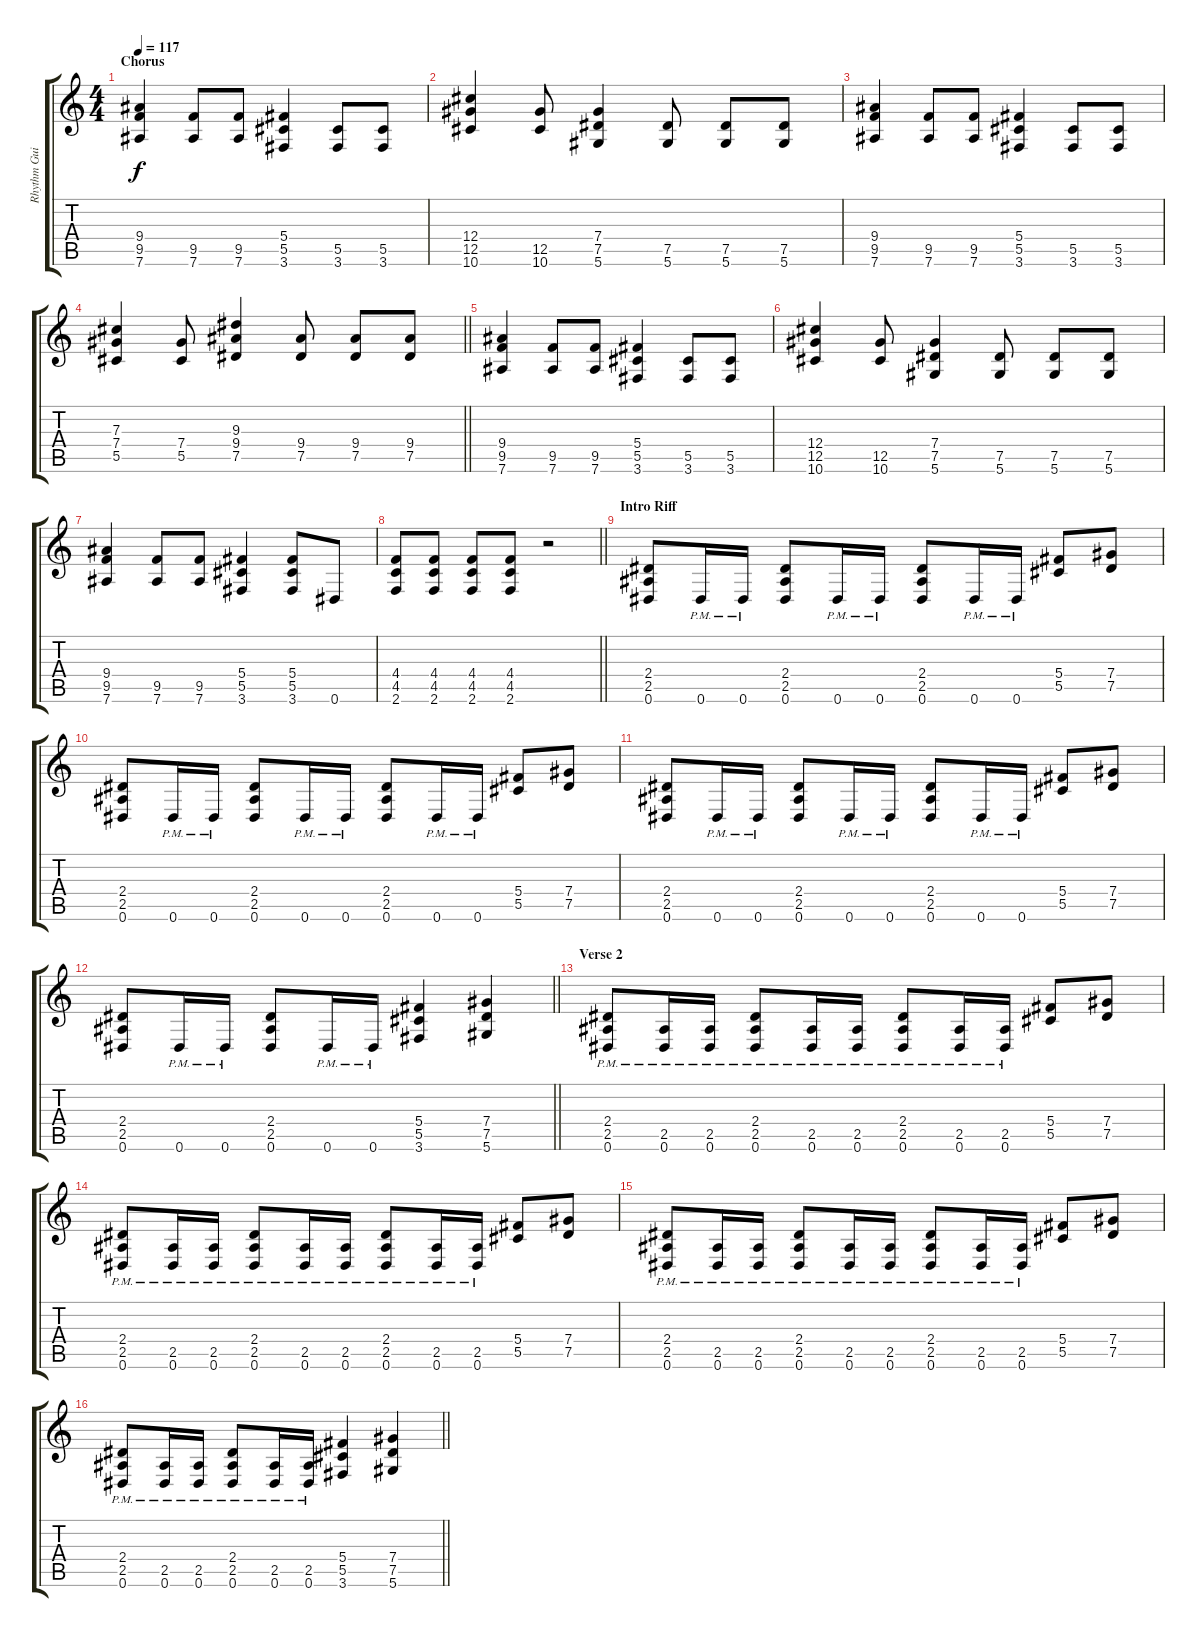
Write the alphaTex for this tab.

\track ("Rhythm Guitar 1" "Rhythm Gui") {instrument overdrivenguitar}
\staff {score tabs}
\tuning (Eb4 Bb3 Gb3 Db3 Ab2 Eb2) {hide}
\ts (4 4)
\section ("" "Chorus")
\tempo 117
\clef g2
\ks c
(9.4 9.5 7.6).4{dy f} (9.5 7.6).8 (9.5 7.6).8 (5.4 5.5 3.6).4 (5.5 3.6).8 (5.5 3.6).8 |
(12.4 12.5 10.6).4 (12.5 10.6).8 (7.4 7.5 5.6).4 (7.5 5.6).8 (7.5 5.6).8 (7.5 5.6).8 |
(9.4 9.5 7.6).4 (9.5 7.6).8 (9.5 7.6).8 (5.4 5.5 3.6).4 (5.5 3.6).8 (5.5 3.6).8 |
\barLineRight lightlight
(7.3 7.4 5.5).4 (7.4 5.5).8 (9.3 9.4 7.5).4 (9.4 7.5).8 (9.4 7.5).8 (9.4 7.5).8 |
(9.4 9.5 7.6).4 (9.5 7.6).8 (9.5 7.6).8 (5.4 5.5 3.6).4 (5.5 3.6).8 (5.5 3.6).8 |
(12.4 12.5 10.6).4 (12.5 10.6).8 (7.4 7.5 5.6).4 (7.5 5.6).8 (7.5 5.6).8 (7.5 5.6).8 |
(9.4 9.5 7.6).4 (9.5 7.6).8 (9.5 7.6).8 (5.4 5.5 3.6).4 (5.4 5.5 3.6).8 0.6.8 |
\barLineRight lightlight
(4.4 4.5 2.6).8 (4.4 4.5 2.6).8 (4.4 4.5 2.6).8 (4.4 4.5 2.6).8 r.2 |
\section ("" "Intro Riff")
(2.4 2.5 0.6).8 0.6{pm}.16 0.6{pm}.16 (2.4 2.5 0.6).8 0.6{pm}.16 0.6{pm}.16 (2.4 2.5 0.6).8 0.6{pm}.16 0.6{pm}.16 (5.4 5.5).8 (7.4 7.5).8 |
(2.4 2.5 0.6).8 0.6{pm}.16 0.6{pm}.16 (2.4 2.5 0.6).8 0.6{pm}.16 0.6{pm}.16 (2.4 2.5 0.6).8 0.6{pm}.16 0.6{pm}.16 (5.4 5.5).8 (7.4 7.5).8 |
(2.4 2.5 0.6).8 0.6{pm}.16 0.6{pm}.16 (2.4 2.5 0.6).8 0.6{pm}.16 0.6{pm}.16 (2.4 2.5 0.6).8 0.6{pm}.16 0.6{pm}.16 (5.4 5.5).8 (7.4 7.5).8 |
\barLineRight lightlight
(2.4 2.5 0.6).8 0.6{pm}.16 0.6{pm}.16 (2.4 2.5 0.6).8 0.6{pm}.16 0.6{pm}.16 (5.4 5.5 3.6).4 (7.4 7.5 5.6).4 |
\section ("" "Verse 2")
(2.4{pm} 2.5{pm} 0.6).8 (2.5{pm} 0.6{pm}).16 (2.5{pm} 0.6{pm}).16 (2.4{pm} 2.5{pm} 0.6).8 (2.5{pm} 0.6{pm}).16 (2.5{pm} 0.6{pm}).16 (2.4{pm} 2.5{pm} 0.6).8 (2.5{pm} 0.6{pm}).16 (2.5{pm} 0.6{pm}).16 (5.4 5.5).8 (7.4 7.5).8 |
(2.4{pm} 2.5{pm} 0.6).8 (2.5{pm} 0.6{pm}).16 (2.5{pm} 0.6{pm}).16 (2.4{pm} 2.5{pm} 0.6).8 (2.5{pm} 0.6{pm}).16 (2.5{pm} 0.6{pm}).16 (2.4{pm} 2.5{pm} 0.6).8 (2.5{pm} 0.6{pm}).16 (2.5{pm} 0.6{pm}).16 (5.4 5.5).8 (7.4 7.5).8 |
(2.4{pm} 2.5{pm} 0.6).8 (2.5{pm} 0.6{pm}).16 (2.5{pm} 0.6{pm}).16 (2.4{pm} 2.5{pm} 0.6).8 (2.5{pm} 0.6{pm}).16 (2.5{pm} 0.6{pm}).16 (2.4{pm} 2.5{pm} 0.6).8 (2.5{pm} 0.6{pm}).16 (2.5{pm} 0.6{pm}).16 (5.4 5.5).8 (7.4 7.5).8 |
\barLineRight lightlight
(2.4{pm} 2.5{pm} 0.6).8 (2.5{pm} 0.6{pm}).16 (2.5{pm} 0.6{pm}).16 (2.4{pm} 2.5{pm} 0.6).8 (2.5{pm} 0.6{pm}).16 (2.5{pm} 0.6{pm}).16 (5.4 5.5 3.6).4 (7.4 7.5 5.6).4
